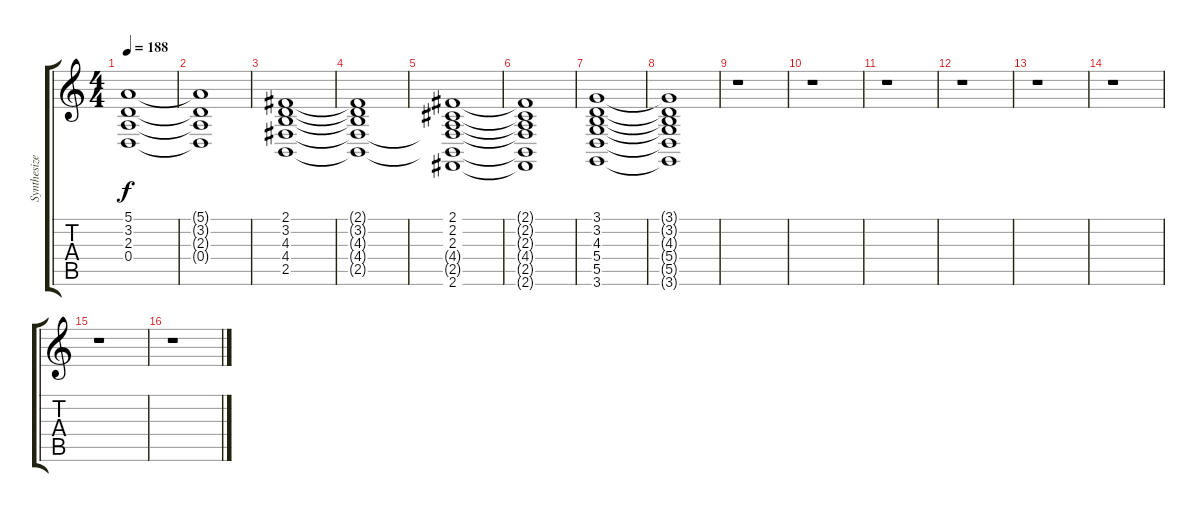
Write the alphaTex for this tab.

\track ("Synthesizer/Atmosphere" "Synthesize") {instrument stringensemble2}
\staff {score tabs}
\tuning (E4 B3 G3 D3 A2 E2) {hide}
\ts (4 4)
\tempo 188
\clef g2
\ks c
(5.1 3.2 2.3 0.4).1{dy f} |
(5.1{t} 3.2{t} 2.3{t} 0.4{t}).1 |
(2.1 3.2 4.3 4.4 2.5).1 |
(2.1{t} 3.2{t} 4.3{t} 4.4{t} 2.5{t}).1 |
(2.1 2.2 2.3 4.4{t} 2.5{t} 2.6).1 |
(2.1{t} 2.2{t} 2.3{t} 4.4{t} 2.5{t} 2.6{t}).1 |
(3.1 3.2 4.3 5.4 5.5 3.6).1 |
(3.1{t} 3.2{t} 4.3{t} 5.4{t} 5.5{t} 3.6{t}).1 |
r.1 |
r.1 |
r.1 |
r.1 |
r.1 |
r.1 |
r.1 |
r.1
